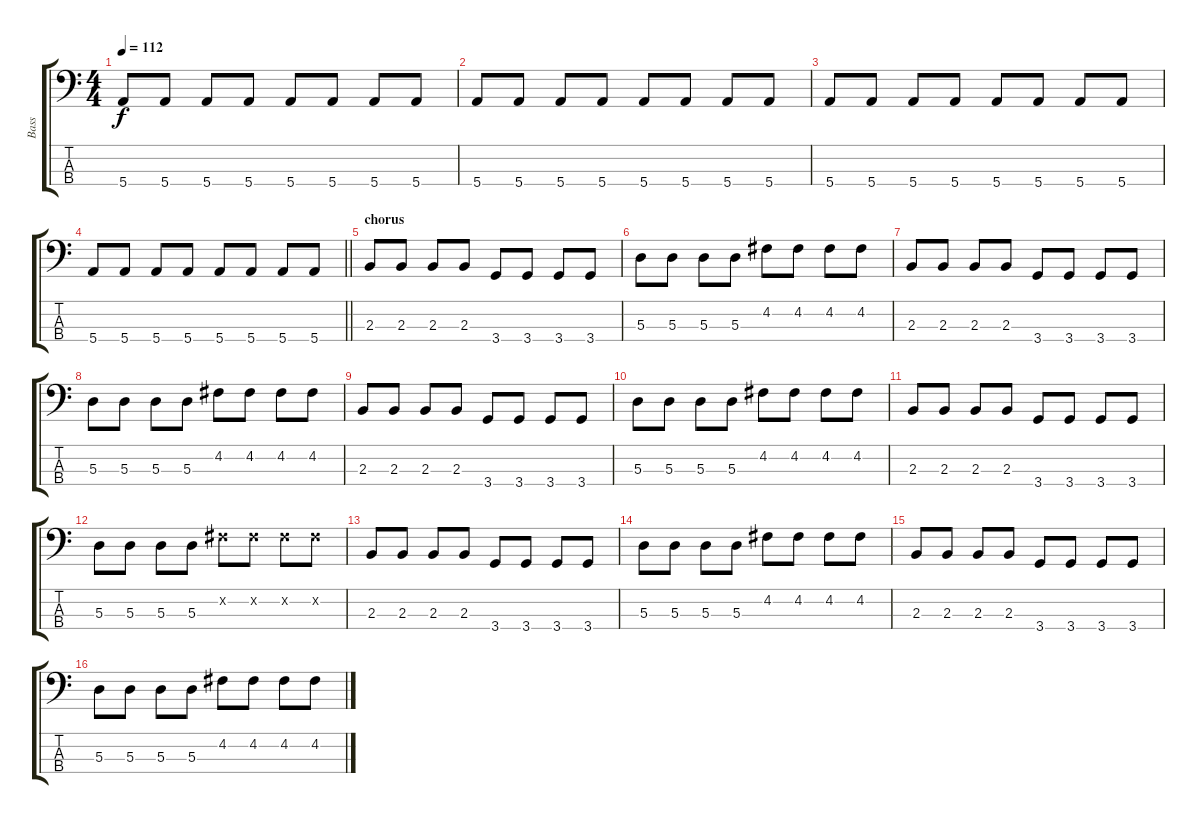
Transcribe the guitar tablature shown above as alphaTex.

\track ("Bass" "Bass") {instrument electricbassfinger}
\staff {score tabs}
\tuning (G2 D2 A1 E1) {hide}
\ts (4 4)
\tempo 112
\clef f4
\ks c
5.4.8{dy f} 5.4.8 5.4.8 5.4.8 5.4.8 5.4.8 5.4.8 5.4.8 |
5.4.8 5.4.8 5.4.8 5.4.8 5.4.8 5.4.8 5.4.8 5.4.8 |
5.4.8 5.4.8 5.4.8 5.4.8 5.4.8 5.4.8 5.4.8 5.4.8 |
\barLineRight lightlight
5.4.8 5.4.8 5.4.8 5.4.8 5.4.8 5.4.8 5.4.8 5.4.8 |
\section ("" "chorus")
2.3.8 2.3.8 2.3.8 2.3.8 3.4.8 3.4.8 3.4.8 3.4.8 |
5.3.8 5.3.8 5.3.8 5.3.8 4.2.8 4.2.8 4.2.8 4.2.8 |
2.3.8 2.3.8 2.3.8 2.3.8 3.4.8 3.4.8 3.4.8 3.4.8 |
5.3.8 5.3.8 5.3.8 5.3.8 4.2.8 4.2.8 4.2.8 4.2.8 |
2.3.8 2.3.8 2.3.8 2.3.8 3.4.8 3.4.8 3.4.8 3.4.8 |
5.3.8 5.3.8 5.3.8 5.3.8 4.2.8 4.2.8 4.2.8 4.2.8 |
2.3.8 2.3.8 2.3.8 2.3.8 3.4.8 3.4.8 3.4.8 3.4.8 |
5.3.8 5.3.8 5.3.8 5.3.8 4.2{x}.8 4.2{x}.8 4.2{x}.8 4.2{x}.8 |
2.3.8 2.3.8 2.3.8 2.3.8 3.4.8 3.4.8 3.4.8 3.4.8 |
5.3.8 5.3.8 5.3.8 5.3.8 4.2.8 4.2.8 4.2.8 4.2.8 |
2.3.8 2.3.8 2.3.8 2.3.8 3.4.8 3.4.8 3.4.8 3.4.8 |
5.3.8 5.3.8 5.3.8 5.3.8 4.2.8 4.2.8 4.2.8 4.2.8
